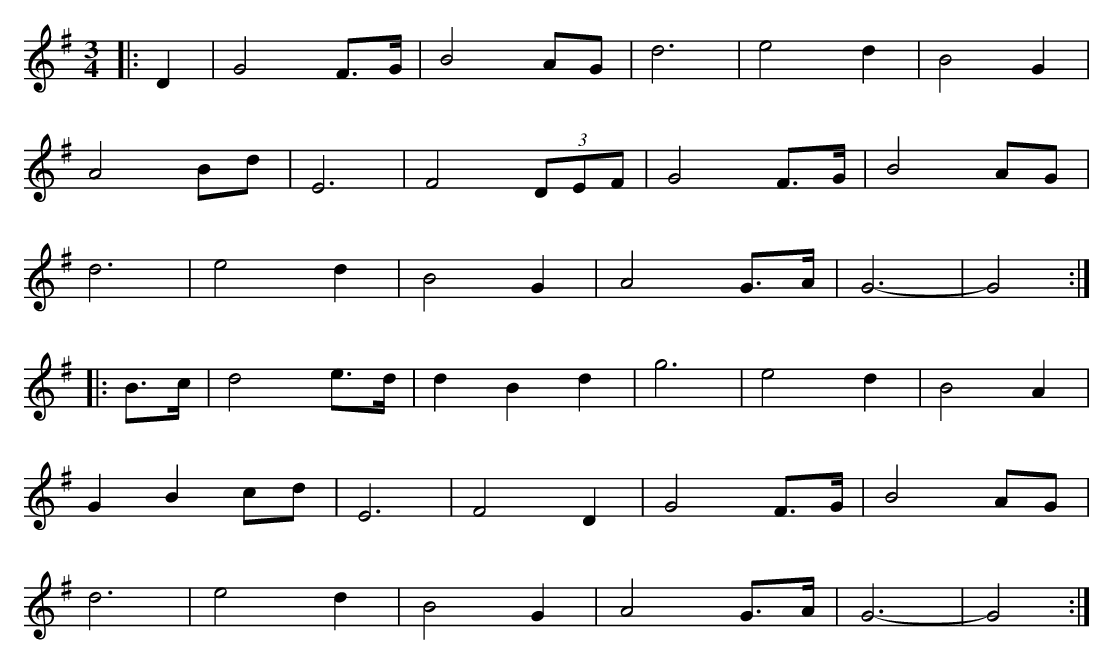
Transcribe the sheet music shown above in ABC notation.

X:1
M:3/4
K:G
|:D2|G4 F>G|B4 AG|d6|e4 d2 |B4 G2 |
A4 Bd |E6|F4 (3DEF|G4 F>G |B4 AG |
d6 | e4 d2 |B4 G2 |A4 G>A|G6-|G4:|
|:B>c|d4 e>d|d2 B2 d2|g6|e4 d2|B4 A2|
G2 B2 cd|E6|F4 D2|G4 F>G |B4 AG |
d6|e4 d2|B4 G2|A4 G>A |G6-|G4:|
